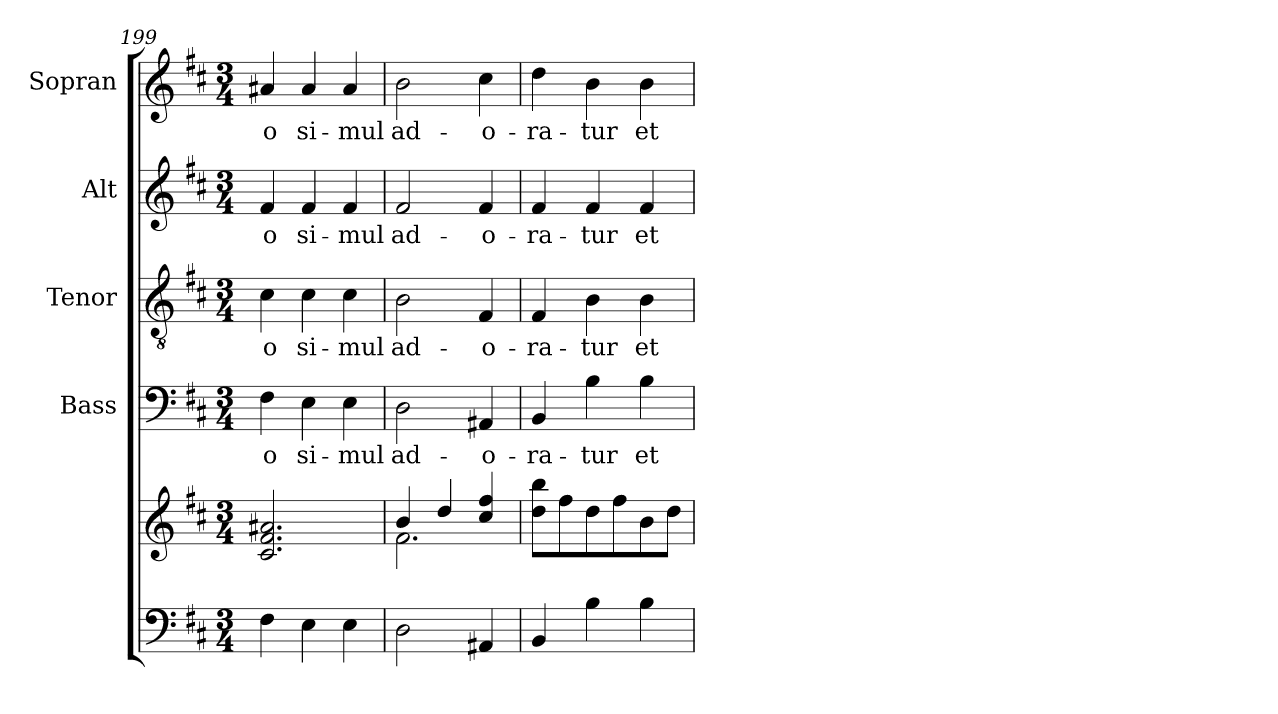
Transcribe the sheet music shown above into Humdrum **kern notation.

**kern	**kern	**kern	**text	**kern	**text	**kern	**text	**kern	**text
*part5	*part5	*part4	*part4	*part3	*part3	*part2	*part2	*part1	*part1
*staff6	*staff5	*staff4	*staff4	*staff3	*staff3	*staff2	*staff2	*staff1	*staff1
*	*	*I"Bass	*	*I"Tenor	*	*I"Alt	*	*I"Sopran	*
*	*	*I'B.	*	*I'T.	*	*I'A.	*	*I'S.	*
*clefF4	*clefG2	*clefF4	*	*clefGv2	*	*clefG2	*	*clefG2	*
*k[f#c#]	*k[f#c#]	*k[f#c#]	*	*k[f#c#]	*	*k[f#c#]	*	*k[f#c#]	*
*D:	*D:	*D:	*	*D:	*	*D:	*	*D:	*
*M3/4	*M3/4	*M3/4	*	*M3/4	*	*M3/4	*	*M3/4	*
=199	=199	=199	=199	=199	=199	=199	=199	=199	=199
!	!	!	!LO:LY:b	!	!LO:LY:b	!	!LO:LY:b	!	!LO:LY:b
4F#\	2.c#/ 2.f#/ 2.a#X/	4F#\	-o	4c#\	-o	4f#/	-o	4a#X/	-o
!	!	!	!LO:LY:b	!	!LO:LY:b	!	!LO:LY:b	!	!LO:LY:b
4E\	.	4E\	si-	4c#\	si-	4f#/	si-	4a#/	si-
!	!	!	!LO:LY:b	!	!LO:LY:b	!	!LO:LY:b	!	!LO:LY:b
4E\	.	4E\	-mul	4c#\	-mul	4f#/	-mul	4a#/	-mul
=200	=200	=200	=200	=200	=200	=200	=200	=200	=200
*	*^	*	*	*	*	*	*	*	*
!	!	!	!	!LO:LY:b	!	!LO:LY:b	!	!LO:LY:b	!	!LO:LY:b
2D\	4b/	2.f#\	2D\	ad-	2B\	ad-	2f#/	ad-	2b\	ad-
.	4dd/	.	.	.	.	.	.	.	.	.
!	!	!	!	!LO:LY:b	!	!LO:LY:b	!	!LO:LY:b	!	!LO:LY:b
4AA#X/	4cc#/ 4ff#/	.	4AA#X/	-o-	4F#/	-o-	4f#/	-o-	4cc#\	-o-
*	*v	*v	*	*	*	*	*	*	*	*
=201	=201	=201	=201	=201	=201	=201	=201	=201	=201
!	!	!	!LO:LY:b	!	!LO:LY:b	!	!LO:LY:b	!	!LO:LY:b
4BB/	8dd\ 8bb\L	4BB/	-ra-	4F#/	-ra-	4f#/	-ra-	4dd\	-ra-
.	8ff#\	.	.	.	.	.	.	.	.
!	!	!	!LO:LY:b	!	!LO:LY:b	!	!LO:LY:b	!	!LO:LY:b
4B\	8dd\	4B\	-tur	4B\	-tur	4f#/	-tur	4b\	-tur
.	8ff#\	.	.	.	.	.	.	.	.
!	!	!	!LO:LY:b	!	!LO:LY:b	!	!LO:LY:b	!	!LO:LY:b
4B\	8b\	4B\	et	4B\	et	4f#/	et	4b\	et
.	8dd\J	.	.	.	.	.	.	.	.
=	=	=	=	=	=	=	=	=	=
*-	*-	*-	*-	*-	*-	*-	*-	*-	*-
